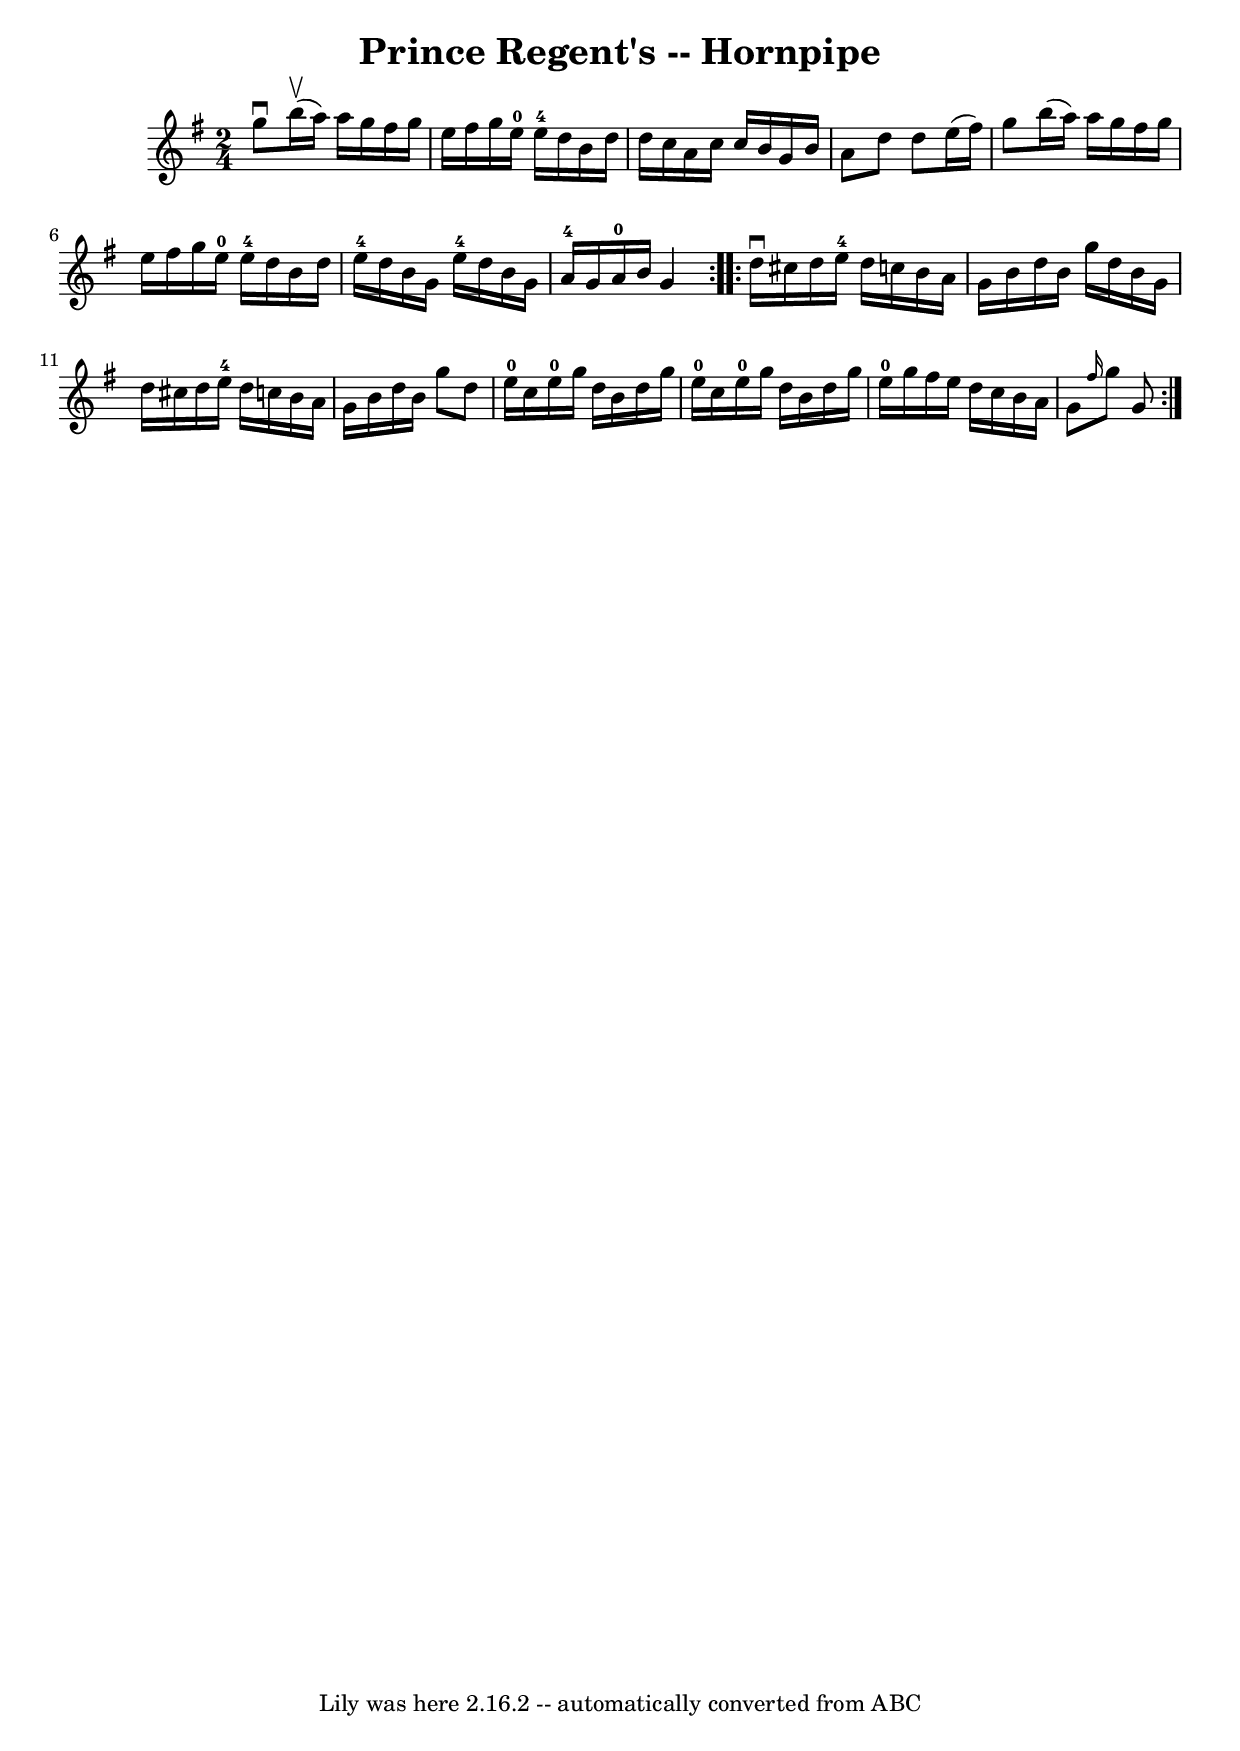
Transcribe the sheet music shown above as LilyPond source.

\version "2.16.2"
\include "Mammoth.ily"
\header {
  %% book = "Cole's 1000 Fiddle Tunes"
  crossRefNumber = "1"
  footnotes = ""
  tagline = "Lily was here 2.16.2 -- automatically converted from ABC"
  title = "Prince Regent's -- Hornpipe"

}
voicedefault =  {



  \repeat volta 2 {

    \time 2/4 
    \key g \major
    g''8^\downbow b''16 (^\upbow a''16) a''16 
    g''16 fis''16 g''16  |
    e''16 fis''16 g''16 e''16-0 e''16-4 d''16 b'16 d''16  |
    d''16 c''16 a'16 
    c''16 c''16 b'16 g'16 b'16  |
    a'8 d''8 d''8    
    e''16 (fis''16) |
    g''8 b''16 (a''16) a''16 g''16 
    fis''16 g''16  |
    e''16 fis''16 g''16 e''16-0     
    e''16-4 d''16 b'16 d''16  |
    e''16-4 d''16 b'16    
    g'16 e''16-4 d''16 b'16 g'16  |
    a'16-4 g'16    
    a'16-0 b'16 g'4  
  }     
  \repeat volta 2 {
    d''16^\downbow cis''16    
    d''16 e''16-4 d''16 c''!16 b'16 a'16  |
    g'16 b'16  
    d''16 b'16 g''16 d''16 b'16 g'16  |
    d''16 cis''16  
    d''16 e''16-4 d''16 c''!16 b'16 a'16  |
    g'16    
    b'16 d''16 b'16 g''8 d''8  |
    e''16-0 c''16    
    e''16-0 g''16 d''16 b'16 d''16 g''16  |
    e''16-0   
    c''16 e''16-0 g''16 d''16 b'16 d''16 g''16  |
    
    e''16-0 g''16 fis''16 e''16 d''16 c''16 b'16 a'16  
    |
    g'8  \grace { fis''16  
		} g''8 g'8  
  }   

}

\score{
  <<

    \context Staff="default"
    {
      \voicedefault 
      
    }

  >>
  \layout {
    
  }
  \midi {
  }

}
